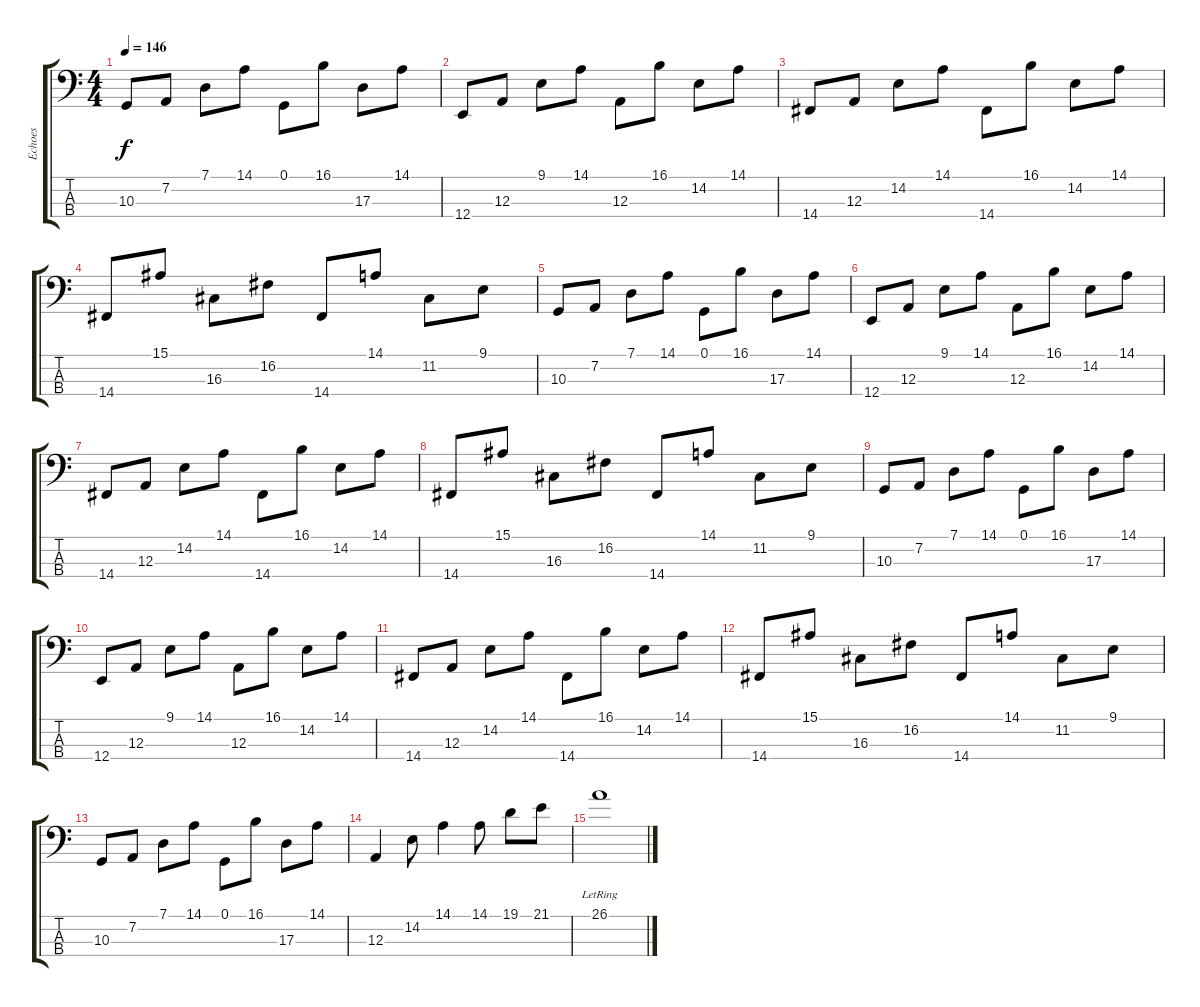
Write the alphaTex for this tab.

\track ("Echoes" "Echoes") {instrument fx7echoes}
\staff {score tabs}
\tuning (G2 D2 A1 E1) {hide}
\ts (4 4)
\tempo 146
\clef f4
\ks c
10.3.8{dy f} 7.2.8 7.1.8 14.1.8 0.1.8 16.1.8 17.3.8 14.1.8 |
12.4.8 12.3.8 9.1.8 14.1.8 12.3.8 16.1.8 14.2.8 14.1.8 |
14.4.8 12.3.8 14.2.8 14.1.8 14.4.8 16.1.8 14.2.8 14.1.8 |
14.4.8 15.1.8 16.3.8 16.2.8 14.4.8 14.1.8 11.2.8 9.1.8 |
10.3.8 7.2.8 7.1.8 14.1.8 0.1.8 16.1.8 17.3.8 14.1.8 |
12.4.8 12.3.8 9.1.8 14.1.8 12.3.8 16.1.8 14.2.8 14.1.8 |
14.4.8 12.3.8 14.2.8 14.1.8 14.4.8 16.1.8 14.2.8 14.1.8 |
14.4.8 15.1.8 16.3.8 16.2.8 14.4.8 14.1.8 11.2.8 9.1.8 |
10.3.8 7.2.8 7.1.8 14.1.8 0.1.8 16.1.8 17.3.8 14.1.8 |
12.4.8 12.3.8 9.1.8 14.1.8 12.3.8 16.1.8 14.2.8 14.1.8 |
14.4.8 12.3.8 14.2.8 14.1.8 14.4.8 16.1.8 14.2.8 14.1.8 |
14.4.8 15.1.8 16.3.8 16.2.8 14.4.8 14.1.8 11.2.8 9.1.8 |
10.3.8 7.2.8 7.1.8 14.1.8 0.1.8 16.1.8 17.3.8 14.1.8 |
12.3.4 14.2.8 14.1.4 14.1.8 19.1.8 21.1.8 |
26.1{lr}.1
